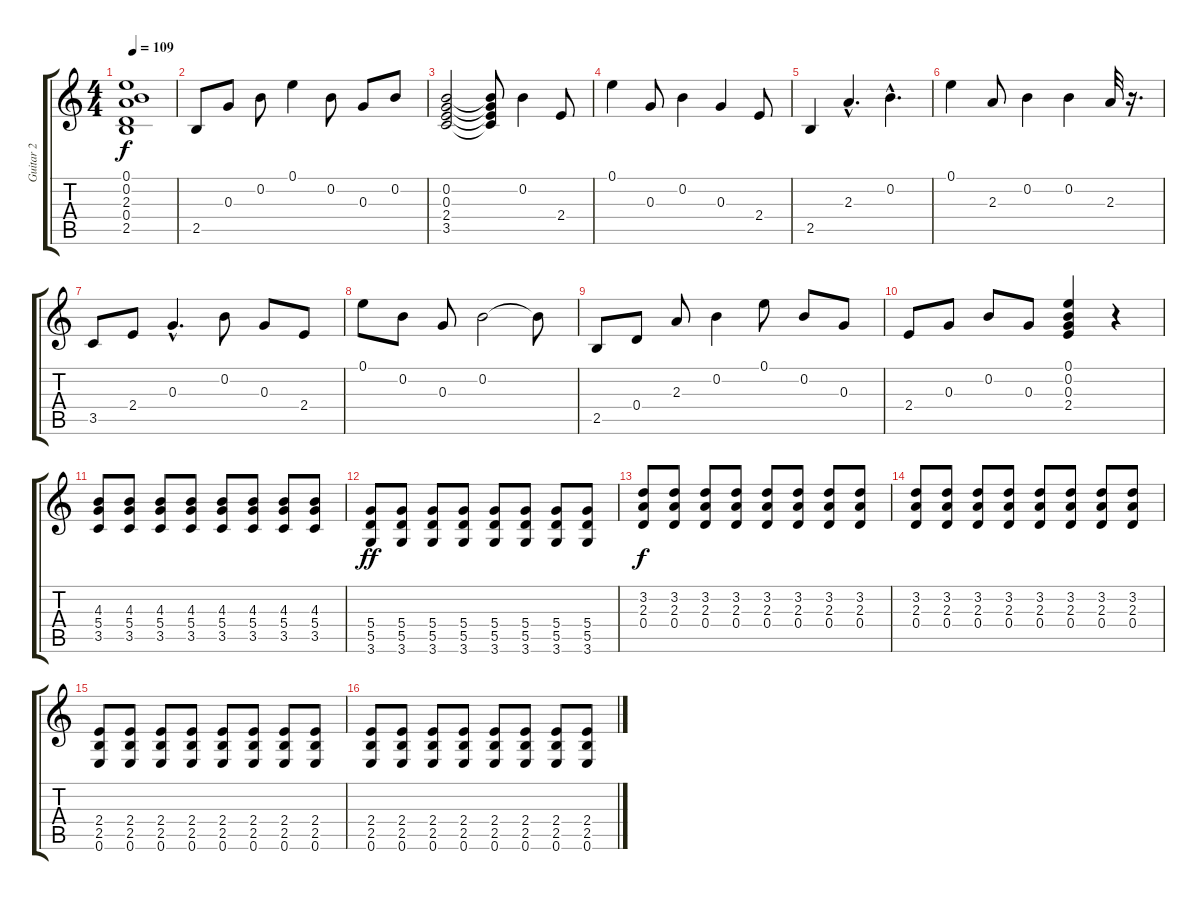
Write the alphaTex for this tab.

\track ("Guitar 2" "Guitar 2") {instrument distortionguitar}
\staff {score tabs}
\tuning (E4 B3 G3 D3 A2 E2) {hide}
\ts (4 4)
\tempo 109
\clef g2
\ks c
(0.1 0.2 2.3 0.4 2.5).1{dy f} |
2.5.8 0.3.8 0.2.8 0.1.4 0.2.8 0.3.8 0.2.8 |
(0.2 0.3 2.4 3.5).2 (0.2{t} 0.3{t} 2.4{t} 3.5{t}).8 0.2.4 2.4.8 |
0.1.4 0.3.8 0.2.4 0.3.4 2.4.8 |
2.5.4 2.3{hac}.4{d} 0.2{hac}.4{d} |
0.1.4 2.3.8 0.2.4 0.2.4 2.3.32 r.16{d} |
3.5.8 2.4.8 0.3{hac}.4{d} 0.2.8 0.3.8 2.4.8 |
0.1.8 0.2.8 0.3.8 0.2.2 0.2{t}.8 |
2.5.8 0.4.8 2.3.8 0.2.4 0.1.8 0.2.8 0.3.8 |
2.4.8 0.3.8 0.2.8 0.3.8 (0.1 0.2 0.3 2.4).4 r.4 |
(4.3 5.4 3.5).8{instrument distortionguitar} (4.3 5.4 3.5).8 (4.3 5.4 3.5).8 (4.3 5.4 3.5).8 (4.3 5.4 3.5).8 (4.3 5.4 3.5).8 (4.3 5.4 3.5).8 (4.3 5.4 3.5).8 |
(5.4 5.5 3.6).8{dy ff} (5.4 5.5 3.6).8 (5.4 5.5 3.6).8 (5.4 5.5 3.6).8 (5.4 5.5 3.6).8 (5.4 5.5 3.6).8 (5.4 5.5 3.6).8 (5.4 5.5 3.6).8 |
(3.2 2.3 0.4).8{dy f} (3.2 2.3 0.4).8 (3.2 2.3 0.4).8 (3.2 2.3 0.4).8 (3.2 2.3 0.4).8 (3.2 2.3 0.4).8 (3.2 2.3 0.4).8 (3.2 2.3 0.4).8 |
(3.2 2.3 0.4).8 (3.2 2.3 0.4).8 (3.2 2.3 0.4).8 (3.2 2.3 0.4).8 (3.2 2.3 0.4).8 (3.2 2.3 0.4).8 (3.2 2.3 0.4).8 (3.2 2.3 0.4).8 |
(2.4 2.5 0.6).8 (2.4 2.5 0.6).8 (2.4 2.5 0.6).8 (2.4 2.5 0.6).8 (2.4 2.5 0.6).8 (2.4 2.5 0.6).8 (2.4 2.5 0.6).8 (2.4 2.5 0.6).8 |
(2.4 2.5 0.6).8 (2.4 2.5 0.6).8 (2.4 2.5 0.6).8 (2.4 2.5 0.6).8 (2.4 2.5 0.6).8 (2.4 2.5 0.6).8 (2.4 2.5 0.6).8 (2.4 2.5 0.6).8
